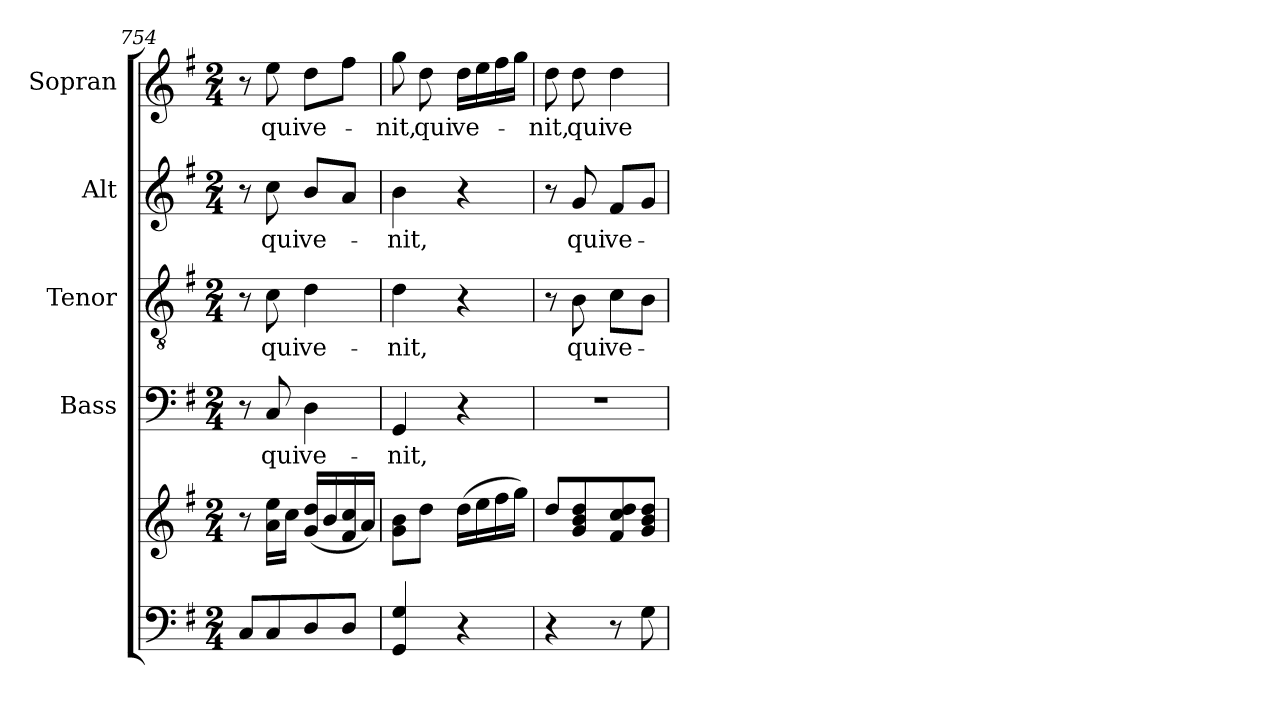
**kern	**kern	**kern	**text	**kern	**text	**kern	**text	**kern	**text
*part5	*part5	*part4	*part4	*part3	*part3	*part2	*part2	*part1	*part1
*staff6	*staff5	*staff4	*staff4	*staff3	*staff3	*staff2	*staff2	*staff1	*staff1
*	*	*I"Bass	*	*I"Tenor	*	*I"Alt	*	*I"Sopran	*
*	*	*I'B.	*	*I'T.	*	*I'A.	*	*I'S.	*
*clefF4	*clefG2	*clefF4	*	*clefGv2	*	*clefG2	*	*clefG2	*
*k[f#]	*k[f#]	*k[f#]	*	*k[f#]	*	*k[f#]	*	*k[f#]	*
*G:	*G:	*G:	*	*G:	*	*G:	*	*G:	*
*M2/4	*M2/4	*M2/4	*	*M2/4	*	*M2/4	*	*M2/4	*
=754	=754	=754	=754	=754	=754	=754	=754	=754	=754
8C/L	8r	8r	.	8r	.	8r	.	8r	.
!	!	!	!LO:LY:b	!	!LO:LY:b	!	!LO:LY:b	!	!LO:LY:b
8C/	16a\ 16ee\LL	8C/	qui	8c\	qui	8cc\	qui	8ee\	qui
.	16cc\JJ	.	.	.	.	.	.	.	.
!	!	!	!LO:LY:b	!	!LO:LY:b	!	!LO:LY:b	!	!LO:LY:b
8D/	(<16g/ 16dd/LL	4D\	ve-	4d\	ve-	8b/L	ve-	8dd\L	ve-
.	16b/	.	.	.	.	.	.	.	.
8D/J	16f#/ 16cc/	.	.	.	.	8a/J	.	8ff#\J	.
.	16a/JJ)	.	.	.	.	.	.	.	.
=755	=755	=755	=755	=755	=755	=755	=755	=755	=755
!	!	!	!LO:LY:b	!	!LO:LY:b	!	!LO:LY:b	!	!LO:LY:b
4GG/ 4G/	8g\ 8b\L	4GG/	-nit,	4d\	-nit,	4b\	-nit,	8gg\	-nit,
!	!	!	!	!	!	!	!	!	!LO:LY:b
.	8dd\J	.	.	.	.	.	.	8dd\	qui
!	!	!	!	!	!	!	!	!	!LO:LY:b
4r	(>16dd\LL	4r	.	4r	.	4r	.	16dd\LL	ve-
.	16ee\	.	.	.	.	.	.	16ee\	.
.	16ff#\	.	.	.	.	.	.	16ff#\	.
.	16gg\JJ)	.	.	.	.	.	.	16gg\JJ	.
!!LO:LB:g=z
=756	=756	=756	=756	=756	=756	=756	=756	=756	=756
!	!	!	!	!	!	!	!	!	!LO:LY:b
4r	8dd/L	2r	.	8r	.	8r	.	8dd\	-nit,
!	!	!	!	!	!LO:LY:b	!	!LO:LY:b	!	!LO:LY:b
.	8g/ 8b/ 8dd/	.	.	8B\	qui	8g/	qui	8dd\	qui
!	!	!	!	!	!LO:LY:b	!	!LO:LY:b	!	!LO:LY:b
8r	8f#/ 8cc/ 8dd/	.	.	8c\L	ve-	8f#/L	ve-	4dd\	ve-
8G\	8g/ 8b/ 8dd/J	.	.	8B\J	.	8g/J	.	.	.
=	=	=	=	=	=	=	=	=	=
*-	*-	*-	*-	*-	*-	*-	*-	*-	*-
